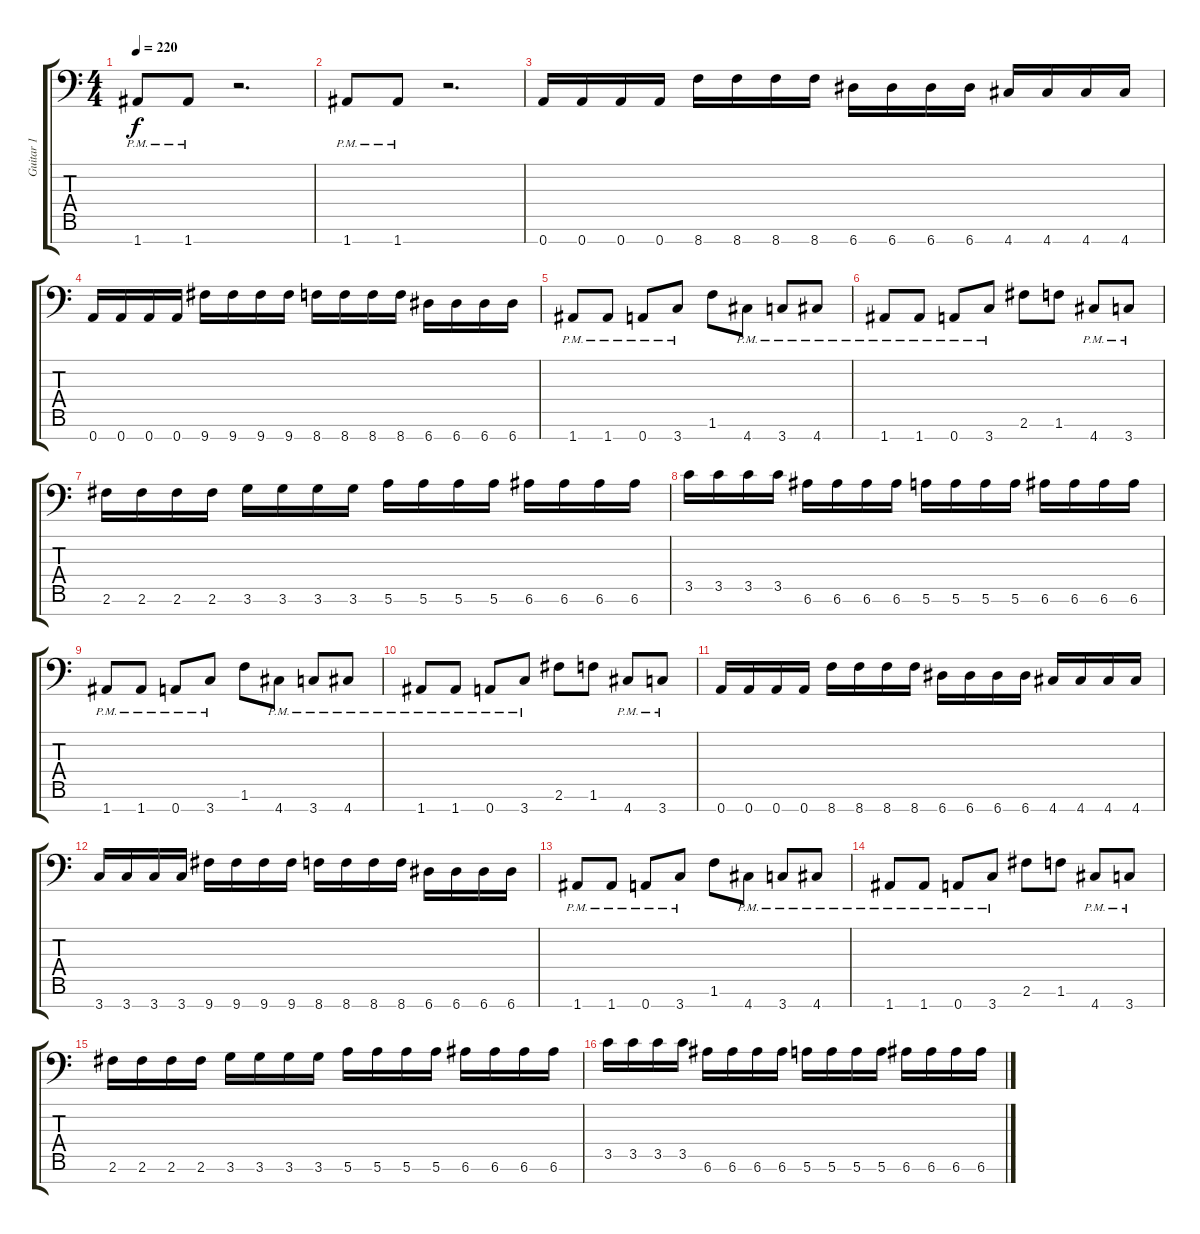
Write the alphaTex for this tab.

\track ("Guitar 1" "Guitar 1") {instrument distortionguitar}
\staff {score tabs}
\tuning (E4 B3 G3 D3 A2 E2 A1) {hide}
\ts (4 4)
\tempo 220
\clef f4
\ks c
1.7{pm}.8{dy f} 1.7{pm}.8 r.2{d} |
1.7{pm}.8 1.7{pm}.8 r.2{d} |
0.7.16 0.7.16 0.7.16 0.7.16 8.7.16 8.7.16 8.7.16 8.7.16 6.7.16 6.7.16 6.7.16 6.7.16 4.7.16 4.7.16 4.7.16 4.7.16 |
0.7.16 0.7.16 0.7.16 0.7.16 9.7.16 9.7.16 9.7.16 9.7.16 8.7.16 8.7.16 8.7.16 8.7.16 6.7.16 6.7.16 6.7.16 6.7.16 |
1.7{pm}.8 1.7{pm}.8 0.7{pm}.8 3.7{pm}.8 1.6.8 4.7{pm}.8 3.7{pm}.8 4.7{pm}.8 |
1.7{pm}.8 1.7{pm}.8 0.7{pm}.8 3.7{pm}.8 2.6.8 1.6.8 4.7{pm}.8 3.7{pm}.8 |
2.6.16 2.6.16 2.6.16 2.6.16 3.6.16 3.6.16 3.6.16 3.6.16 5.6.16 5.6.16 5.6.16 5.6.16 6.6.16 6.6.16 6.6.16 6.6.16 |
3.5.16 3.5.16 3.5.16 3.5.16 6.6.16 6.6.16 6.6.16 6.6.16 5.6.16 5.6.16 5.6.16 5.6.16 6.6.16 6.6.16 6.6.16 6.6.16 |
1.7{pm}.8 1.7{pm}.8 0.7{pm}.8 3.7{pm}.8 1.6.8 4.7{pm}.8 3.7{pm}.8 4.7{pm}.8 |
1.7{pm}.8 1.7{pm}.8 0.7{pm}.8 3.7{pm}.8 2.6.8 1.6.8 4.7{pm}.8 3.7{pm}.8 |
0.7.16 0.7.16 0.7.16 0.7.16 8.7.16 8.7.16 8.7.16 8.7.16 6.7.16 6.7.16 6.7.16 6.7.16 4.7.16 4.7.16 4.7.16 4.7.16 |
3.7.16 3.7.16 3.7.16 3.7.16 9.7.16 9.7.16 9.7.16 9.7.16 8.7.16 8.7.16 8.7.16 8.7.16 6.7.16 6.7.16 6.7.16 6.7.16 |
1.7{pm}.8 1.7{pm}.8 0.7{pm}.8 3.7{pm}.8 1.6.8 4.7{pm}.8 3.7{pm}.8 4.7{pm}.8 |
1.7{pm}.8 1.7{pm}.8 0.7{pm}.8 3.7{pm}.8 2.6.8 1.6.8 4.7{pm}.8 3.7{pm}.8 |
2.6.16 2.6.16 2.6.16 2.6.16 3.6.16 3.6.16 3.6.16 3.6.16 5.6.16 5.6.16 5.6.16 5.6.16 6.6.16 6.6.16 6.6.16 6.6.16 |
3.5.16 3.5.16 3.5.16 3.5.16 6.6.16 6.6.16 6.6.16 6.6.16 5.6.16 5.6.16 5.6.16 5.6.16 6.6.16 6.6.16 6.6.16 6.6.16
